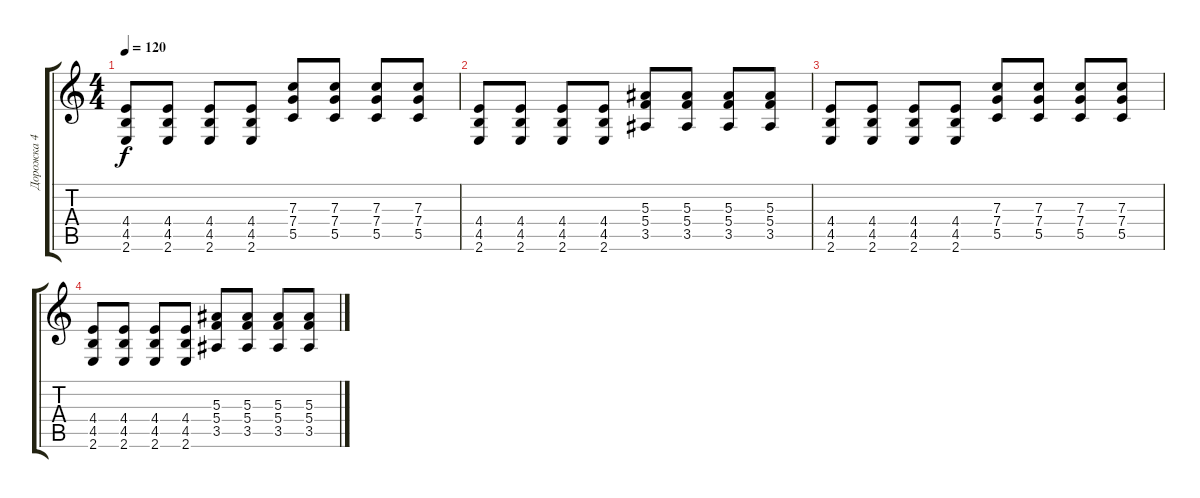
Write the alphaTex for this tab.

\track ("Дорожка 4" "Дорожка 4") {instrument distortionguitar}
\staff {score tabs}
\tuning (D4 A3 F3 C3 G2 D2) {hide}
\ts (4 4)
\tempo 120
\clef g2
\ks c
(4.4 4.5 2.6).8{dy f} (4.4 4.5 2.6).8 (4.4 4.5 2.6).8 (4.4 4.5 2.6).8 (7.3 7.4 5.5).8 (7.3 7.4 5.5).8 (7.3 7.4 5.5).8 (7.3 7.4 5.5).8 |
(4.4 4.5 2.6).8 (4.4 4.5 2.6).8 (4.4 4.5 2.6).8 (4.4 4.5 2.6).8 (5.3 5.4 3.5).8 (5.3 5.4 3.5).8 (5.3 5.4 3.5).8 (5.3 5.4 3.5).8 |
(4.4 4.5 2.6).8 (4.4 4.5 2.6).8 (4.4 4.5 2.6).8 (4.4 4.5 2.6).8 (7.3 7.4 5.5).8 (7.3 7.4 5.5).8 (7.3 7.4 5.5).8 (7.3 7.4 5.5).8 |
(4.4 4.5 2.6).8 (4.4 4.5 2.6).8 (4.4 4.5 2.6).8 (4.4 4.5 2.6).8 (5.3 5.4 3.5).8 (5.3 5.4 3.5).8 (5.3 5.4 3.5).8 (5.3 5.4 3.5).8
